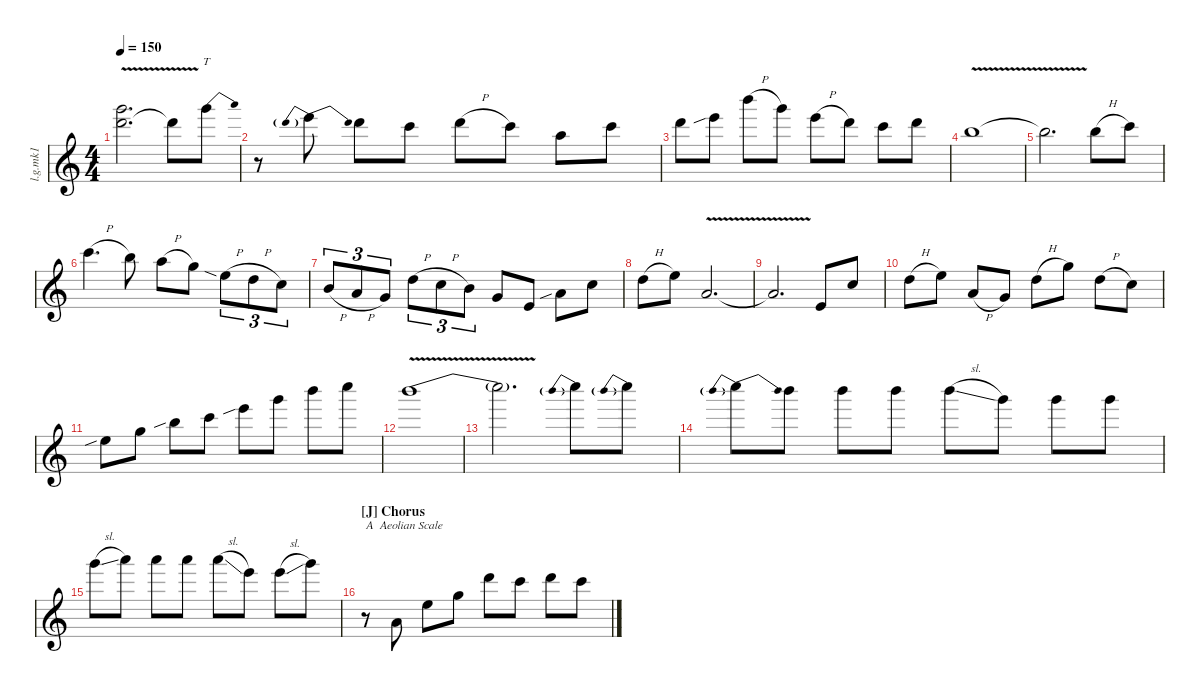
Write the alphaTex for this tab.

\defaultSystemsLayout 4
\hideDynamics
\bracketExtendMode nobrackets
\otherSystemsTrackNameOrientation horizontal
\track ("Lead Guitar Michael Keene 1" "l.g.mk1") {instrument distortionguitar}
\staff {score}
\tuning (E4 B3 G3 D3 A2 E2)
\ts (4 4)
\tempo 150
\clef g2
\ks c
(15.1{t} 15.2{v t}).2{d dy fff beam Down} 15.2{v t}.8{dy f beam Down} 20.2{be (bend 0 0 15 4)}.8{tt beam Down} |
r.8{beam Down} 15.2{be (prebendrelease 0 4 30 0)}.8{dy fff beam Down} 15.2.8{beam Down} 13.2.8{beam Down} 15.2{h}.8{beam Down} 13.2.8{beam Down} 14.3.8{beam Down} 13.2.8{beam Down} |
15.2.8{beam Down} 17.2{sib}.8{beam Down} 19.1{h}.8{beam Down} 15.1.8{beam Down} 17.2{h}.8{beam Down} 15.2.8{beam Down} 13.2.8{beam Down} 15.2.8{beam Down} |
12.2{v}.1{beam Down} |
12.2{v t}.2{d beam Down} 12.2{h}.8{beam Down} 13.2.8{beam Down} |
13.2{h}.4{d beam Down} 12.2.8{beam Down} 14.3{h}.8{beam Down} 12.3.8{beam Down} 9.3{sia h}.8{tu (3 2) beam Down} 7.3{h}.8{tu (3 2) beam Down} 5.3.8{tu (3 2) beam Down} |
9.4{h}.8{tu (3 2) beam Up} 7.4{h}.8{tu (3 2) beam Up} 5.4.8{tu (3 2) beam Up} 7.3{h}.8{tu (3 2) beam Down} 5.3{h}.8{tu (3 2) beam Down} 4.3.8{tu (3 2) beam Down} 5.4.8{beam Up} 7.5.8{beam Up} 7.4{sib}.8{beam Down} 5.3.8{beam Down} |
7.3{h}.8{beam Down} 9.3.8{beam Down} 7.4{v}.2{d beam Up} |
7.4{v t}.2{d beam Up} 7.5.8{beam Up} 5.3.8{beam Up} |
7.3{h}.8{beam Down} 9.3.8{beam Down} 7.4{h}.8{beam Up} 5.4.8{beam Up} 7.3{h}.8{beam Down} 12.3.8{beam Down} 12.4{h}.8{beam Down} 10.4.8{beam Down} |
14.4{sib}.8{beam Down} 12.3.8{beam Down} 16.3{sib}.8{beam Down} 13.2.8{beam Down} 17.2{sib}.8{beam Down} 15.1.8{beam Down} 19.1.8{beam Down} 20.1.8{beam Down} |
19.1{be (bend 0 0 60 2) v}.1{beam Down} |
19.1{v t}.2{d dy f beam Down} 19.1{be (prebend 0 2 60 2)}.8{dy fff beam Down} 19.1{be (prebend 0 2 60 2)}.8{beam Down} |
19.1{be (prebendrelease 0 2 30 0)}.8{beam Down} 19.1.8{beam Down} 19.1.8{beam Down} 19.1.8{beam Down} 19.1{sl}.8{beam Down} 15.1.8{beam Down} 15.1.8{beam Down} 15.1.8{beam Down} |
15.1{sl}.8{beam Down} 17.1.8{beam Down} 17.1.8{beam Down} 17.1.8{beam Down} 17.1{sl}.8{beam Down} 12.1.8{beam Down} 12.1{sl}.8{beam Down} 15.1.8{beam Down} |
\section ("J" "Chorus")
r.8{txt "A  Aeolian Scale" beam Down} 17.6.8{dy mf beam Up} 19.5.8{beam Down} 17.4.8{beam Down} 19.3.8{beam Down} 17.3.8{beam Down} 19.3.8{beam Down} 17.3.8{beam Down}
